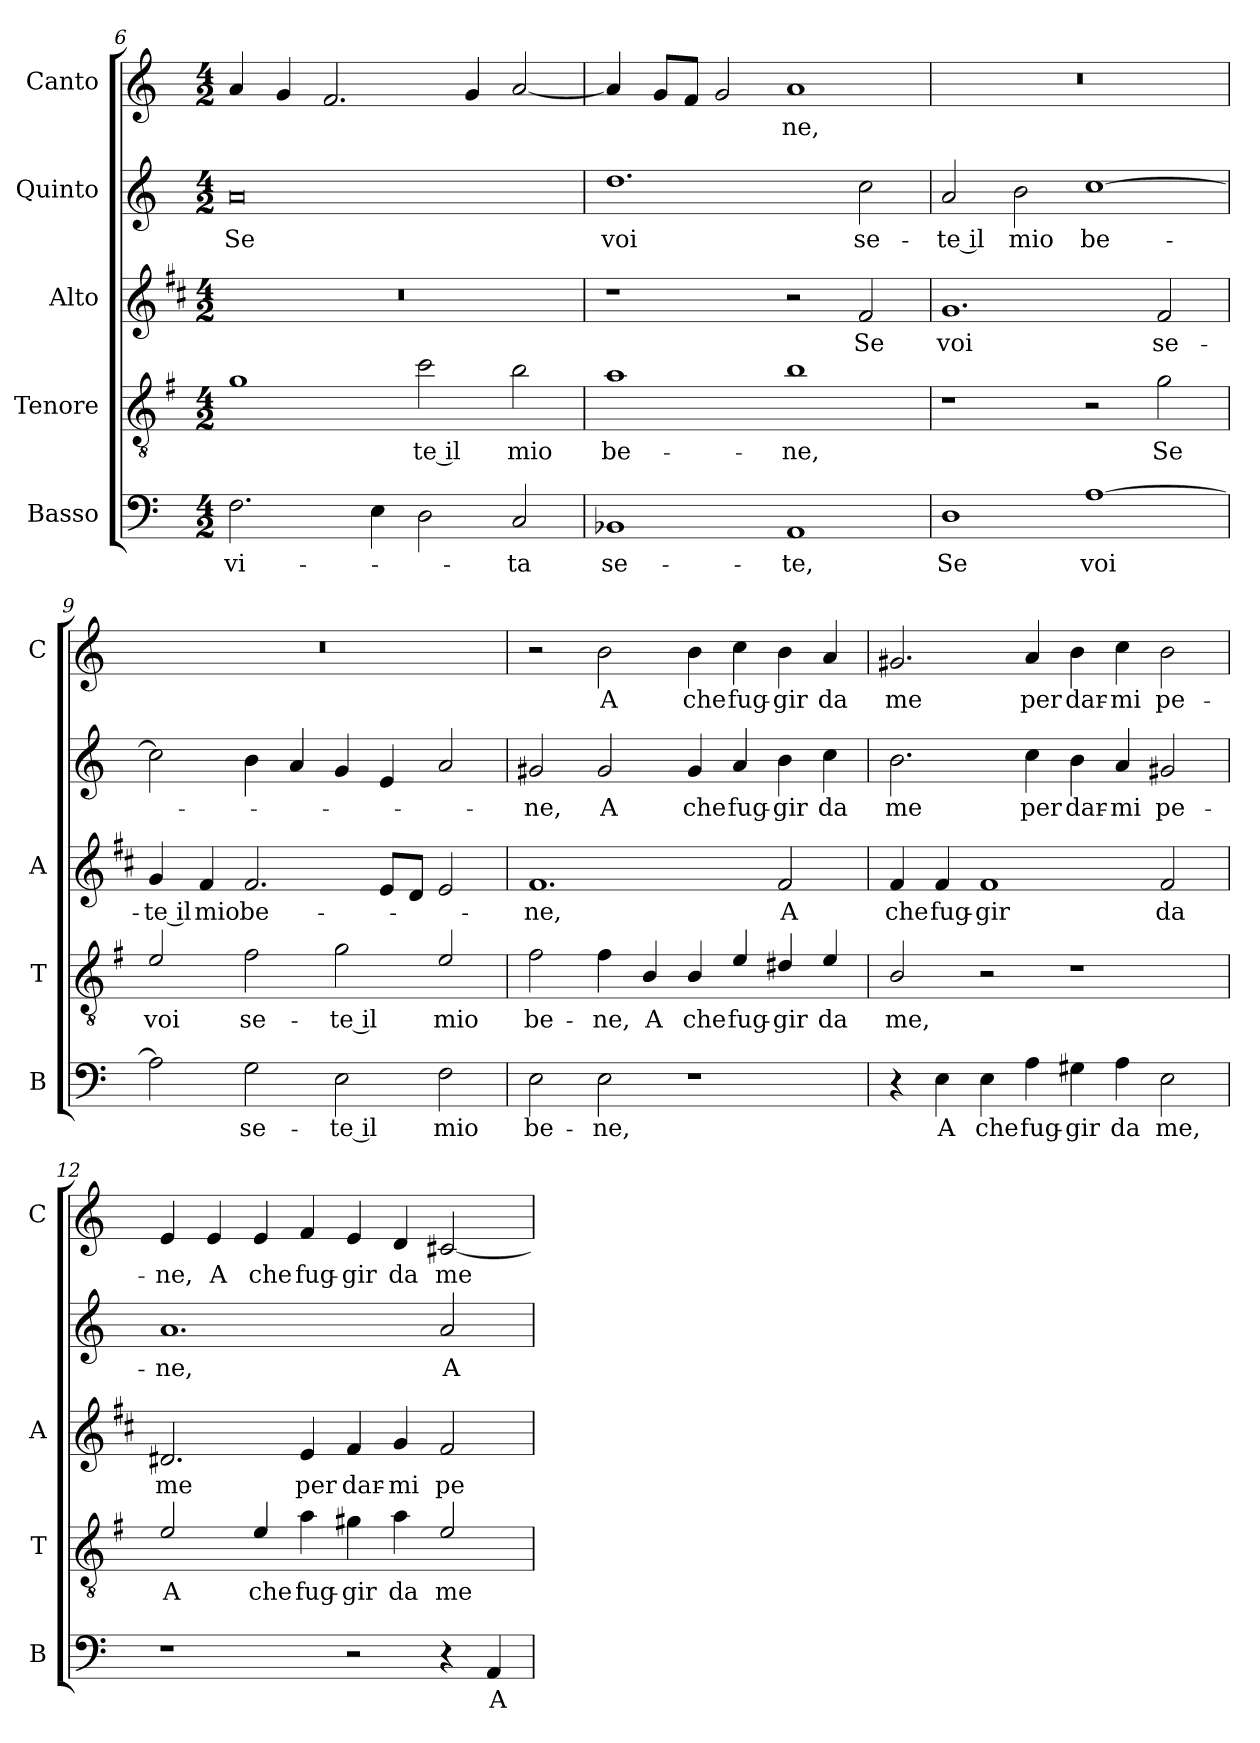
**kern	**text	**kern	**text	**kern	**text	**kern	**text	**kern	**text
*part5	*part5	*part4	*part4	*part3	*part3	*part2	*part2	*part1	*part1
*staff5	*staff5	*staff4	*staff4	*staff3	*staff3	*staff2	*staff2	*staff1	*staff1
*I"Basso	*	*I"Tenore	*	*I"Alto	*	*I"Quinto	*	*I"Canto	*
*I'B	*	*I'T	*	*I'A	*	*	*	*I'C	*
*clefF4	*	*clefGv2	*	*clefG2	*	*clefG2	*	*clefG2	*
*	*	*ITrd4c7	*	*ITrd1c2	*	*	*	*	*
*k[]	*	*k[]	*	*k[]	*	*k[]	*	*k[]	*
*C:	*	*C:	*	*C:	*	*C:	*	*C:	*
*M4/2	*	*M4/2	*	*M4/2	*	*M4/2	*	*M4/2	*
=6	=6	=6	=6	=6	=6	=6	=6	=6	=6
!	!LO:LY:b	!	!	!	!	!	!LO:LY:b	!	!
2.F\	vi-	1c	.	0r	.	0a	Se	4a/	.
.	.	.	.	.	.	.	.	4g/	.
.	.	.	.	.	.	.	.	2.f/	.
4E\	.	.	.	.	.	.	.	.	.
!	!	!	!LO:LY:b	!	!	!	!	!	!
2D\	.	2f\	-te il	.	.	.	.	.	.
.	.	.	.	.	.	.	.	4g/	.
!	!LO:LY:b	!	!LO:LY:b	!	!	!	!	!	!
2C/	-ta	2e\	mio	.	.	.	.	[2a/	.
=7	=7	=7	=7	=7	=7	=7	=7	=7	=7
!	!LO:LY:b	!	!LO:LY:b	!	!	!	!LO:LY:b	!	!
1BB-X	se-	1d	be-	1r	.	1.dd	voi	4a/]	.
.	.	.	.	.	.	.	.	8g/L	.
.	.	.	.	.	.	.	.	8f/J	.
.	.	.	.	.	.	.	.	2g/	.
!	!LO:LY:b	!	!LO:LY:b	!	!	!	!	!	!LO:LY:b
1AA	-te,	1e	-ne,	2r	.	.	.	1a	-ne,
!	!	!	!	!	!LO:LY:b	!	!LO:LY:b	!	!
.	.	.	.	2e/	Se	2cc\	se-	.	.
!!LO:PB:g=z
=8	=8	=8	=8	=8	=8	=8	=8	=8	=8
!	!LO:LY:b	!	!	!	!LO:LY:b	!	!LO:LY:b	!	!
1D	Se	1r	.	1.f	voi	2a/	-te il	0r	.
!	!	!	!	!	!	!	!LO:LY:b	!	!
.	.	.	.	.	.	2b\	mio	.	.
!	!LO:LY:b	!	!	!	!	!	!LO:LY:b	!	!
[1A	voi	2r	.	.	.	[1cc	be-	.	.
!	!	!	!LO:LY:b	!	!LO:LY:b	!	!	!	!
.	.	2c\	Se	2e/	se-	.	.	.	.
=9	=9	=9	=9	=9	=9	=9	=9	=9	=9
!	!	!	!LO:LY:b	!	!LO:LY:b	!	!	!	!
2A\]	.	2A/	voi	4f/	-te il	2cc\]	.	0r	.
!	!	!	!	!	!LO:LY:b	!	!	!	!
.	.	.	.	4e/	mio	.	.	.	.
!	!LO:LY:b	!	!LO:LY:b	!	!LO:LY:b	!	!	!	!
2G\	se-	2B\	se-	2.e/	be-	4b\	.	.	.
.	.	.	.	.	.	4a/	.	.	.
!	!LO:LY:b	!	!LO:LY:b	!	!	!	!	!	!
2E\	-te il	2c\	-te il	.	.	4g/	.	.	.
.	.	.	.	8d/L	.	4e/	.	.	.
.	.	.	.	8c/J	.	.	.	.	.
!	!LO:LY:b	!	!LO:LY:b	!	!	!	!	!	!
2F\	mio	2A/	mio	2d/	.	2a/	.	.	.
=10	=10	=10	=10	=10	=10	=10	=10	=10	=10
!	!LO:LY:b	!	!LO:LY:b	!	!LO:LY:b	!	!LO:LY:b	!	!
2E\	be-	2B\	be-	1.e	-ne,	2g#X/	-ne,	2r	.
!	!LO:LY:b	!	!LO:LY:b	!	!	!	!LO:LY:b	!	!LO:LY:b
2E\	-ne,	4B\	-ne,	.	.	2g#/	A	2b\	A
!	!	!	!LO:LY:b	!	!	!	!	!	!
.	.	4E/	A	.	.	.	.	.	.
!	!	!	!LO:LY:b	!	!	!	!LO:LY:b	!	!LO:LY:b
1r	.	4E/	che	.	.	4g#/	che	4b\	che
!	!	!	!LO:LY:b	!	!	!	!LO:LY:b	!	!LO:LY:b
.	.	4A/	fug-	.	.	4a/	fug-	4cc\	fug-
!	!	!	!LO:LY:b	!	!LO:LY:b	!	!LO:LY:b	!	!LO:LY:b
.	.	4G#X/	-gir	2e/	A	4b\	-gir	4b\	-gir
!	!	!	!LO:LY:b	!	!	!	!LO:LY:b	!	!LO:LY:b
.	.	4A/	da	.	.	4cc\	da	4a/	da
!!LO:LB:g=z
=11	=11	=11	=11	=11	=11	=11	=11	=11	=11
!	!	!	!LO:LY:b	!	!LO:LY:b	!	!LO:LY:b	!	!LO:LY:b
4r	.	2E/	me,	4e/	che	2.b\	me	2.g#X/	me
!	!LO:LY:b	!	!	!	!LO:LY:b	!	!	!	!
4E\	A	.	.	4e/	fug-	.	.	.	.
!	!LO:LY:b	!	!	!	!LO:LY:b	!	!	!	!
4E\	che	2r	.	1e	-gir	.	.	.	.
!	!LO:LY:b	!	!	!	!	!	!LO:LY:b	!	!LO:LY:b
4A\	fug-	.	.	.	.	4cc\	per	4a/	per
!	!LO:LY:b	!	!	!	!	!	!LO:LY:b	!	!LO:LY:b
4G#X\	-gir	1r	.	.	.	4b\	dar-	4b\	dar-
!	!LO:LY:b	!	!	!	!	!	!LO:LY:b	!	!LO:LY:b
4A\	da	.	.	.	.	4a/	-mi	4cc\	-mi
!	!LO:LY:b	!	!	!	!LO:LY:b	!	!LO:LY:b	!	!LO:LY:b
2E\	me,	.	.	2e/	da	2g#X/	pe-	2b\	pe-
=12	=12	=12	=12	=12	=12	=12	=12	=12	=12
!	!	!	!LO:LY:b	!	!LO:LY:b	!	!LO:LY:b	!	!LO:LY:b
1r	.	2A/	A	2.c#X/	me	1.a	-ne,	4e/	-ne,
!	!	!	!	!	!	!	!	!	!LO:LY:b
.	.	.	.	.	.	.	.	4e/	A
!	!	!	!LO:LY:b	!	!	!	!	!	!LO:LY:b
.	.	4A/	che	.	.	.	.	4e/	che
!	!	!	!LO:LY:b	!	!LO:LY:b	!	!	!	!LO:LY:b
.	.	4d\	fug-	4d/	per	.	.	4f/	fug-
!	!	!	!LO:LY:b	!	!LO:LY:b	!	!	!	!LO:LY:b
2r	.	4c#X\	-gir	4e/	dar-	.	.	4e/	-gir
!	!	!	!LO:LY:b	!	!LO:LY:b	!	!	!	!LO:LY:b
.	.	4d\	da	4f/	-mi	.	.	4d/	da
!	!	!	!LO:LY:b	!	!LO:LY:b	!	!LO:LY:b	!	!LO:LY:b
4r	.	2A/	me	2e/	pe-	2a/	A	[2c#X/	me
!	!LO:LY:b	!	!	!	!	!	!	!	!
4AA/	A	.	.	.	.	.	.	.	.
=	=	=	=	=	=	=	=	=	=
*-	*-	*-	*-	*-	*-	*-	*-	*-	*-
